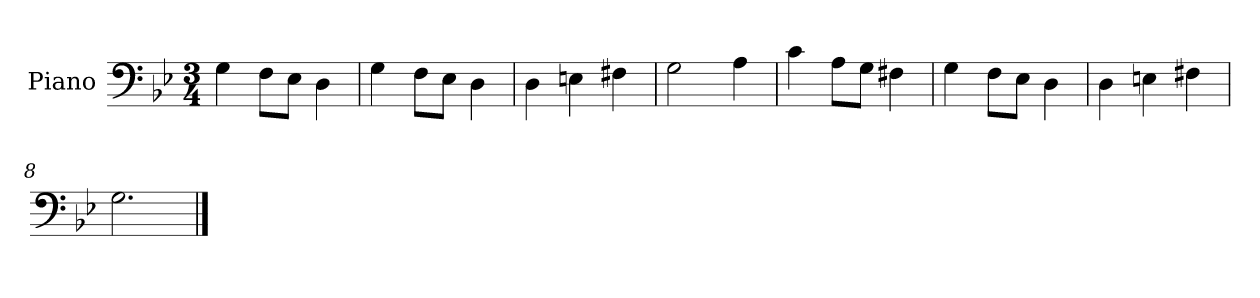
**kern
*part1
*staff1
*I"Piano
*I'Pno.
*clefF4
*k[b-e-]
*M3/4
*MM120
=1
4G\
8F\L
8E-\J
4D\
=2
4G\
8F\L
8E-\J
4D\
=3
4D\
4En\
4F#X\
=4
2G\
4A\
=5
4c\
8A\L
8G\J
4F#X\
=6
4G\
8F\L
8E-\J
4D\
=7
4D\
4En\
4F#X\
=8
2.G\
==
*-
